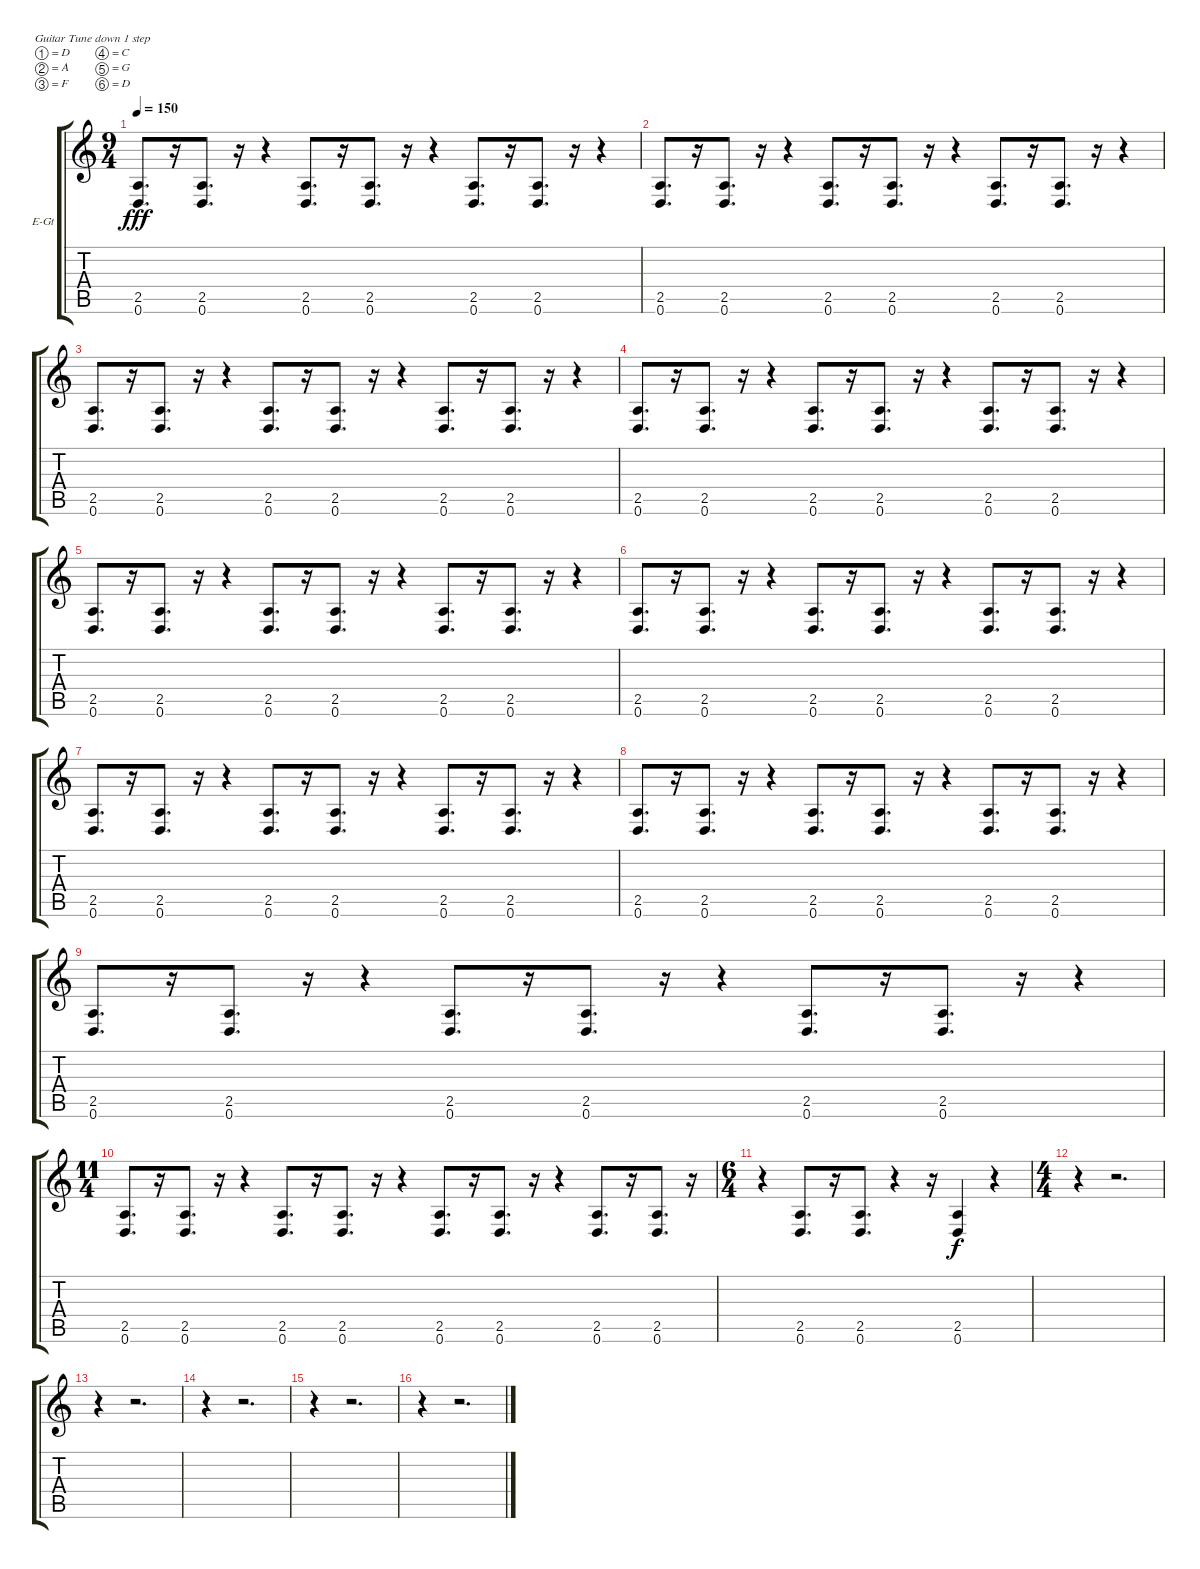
\bracketExtendMode groupsimilarinstruments
\firstSystemTrackNameOrientation horizontal
\otherSystemsTrackNameOrientation horizontal
\track ("Гитара 2" "E-Gt") {instrument distortionguitar}
\staff {score tabs}
\tuning (D4 A3 F3 C3 G2 D2)
\ts (9 4)
\beaming (8 6 6 6)
\tempo 150
\clef g2
\ks c
(2.5 0.6).8{d dy fff} r.16 (2.5 0.6).8{d} r.16 r.4 (2.5 0.6).8{d} r.16 (2.5 0.6).8{d} r.16 r.4 (2.5 0.6).8{d} r.16 (2.5 0.6).8{d} r.16 r.4 |
(2.5 0.6).8{d} r.16 (2.5 0.6).8{d} r.16 r.4 (2.5 0.6).8{d} r.16 (2.5 0.6).8{d} r.16 r.4 (2.5 0.6).8{d} r.16 (2.5 0.6).8{d} r.16 r.4 |
(2.5 0.6).8{d} r.16 (2.5 0.6).8{d} r.16 r.4 (2.5 0.6).8{d} r.16 (2.5 0.6).8{d} r.16 r.4 (2.5 0.6).8{d} r.16 (2.5 0.6).8{d} r.16 r.4 |
(2.5 0.6).8{d} r.16 (2.5 0.6).8{d} r.16 r.4 (2.5 0.6).8{d} r.16 (2.5 0.6).8{d} r.16 r.4 (2.5 0.6).8{d} r.16 (2.5 0.6).8{d} r.16 r.4 |
(2.5 0.6).8{d} r.16 (2.5 0.6).8{d} r.16 r.4 (2.5 0.6).8{d} r.16 (2.5 0.6).8{d} r.16 r.4 (2.5 0.6).8{d} r.16 (2.5 0.6).8{d} r.16 r.4 |
(2.5 0.6).8{d} r.16 (2.5 0.6).8{d} r.16 r.4 (2.5 0.6).8{d} r.16 (2.5 0.6).8{d} r.16 r.4 (2.5 0.6).8{d} r.16 (2.5 0.6).8{d} r.16 r.4 |
(2.5 0.6).8{d} r.16 (2.5 0.6).8{d} r.16 r.4 (2.5 0.6).8{d} r.16 (2.5 0.6).8{d} r.16 r.4 (2.5 0.6).8{d} r.16 (2.5 0.6).8{d} r.16 r.4 |
(2.5 0.6).8{d} r.16 (2.5 0.6).8{d} r.16 r.4 (2.5 0.6).8{d} r.16 (2.5 0.6).8{d} r.16 r.4 (2.5 0.6).8{d} r.16 (2.5 0.6).8{d} r.16 r.4 |
(2.5 0.6).8{d} r.16 (2.5 0.6).8{d} r.16 r.4 (2.5 0.6).8{d} r.16 (2.5 0.6).8{d} r.16 r.4 (2.5 0.6).8{d} r.16 (2.5 0.6).8{d} r.16 r.4 |
\ts (11 4)
\beaming (8 6 6 6 4)
(2.5 0.6).8{d} r.16 (2.5 0.6).8{d} r.16 r.4 (2.5 0.6).8{d} r.16 (2.5 0.6).8{d} r.16 r.4 (2.5 0.6).8{d} r.16 (2.5 0.6).8{d} r.16 r.4 (2.5 0.6).8{d} r.16 (2.5 0.6).8{d} r.16 |
\ts (6 4)
\beaming (8 6 6)
r.4 (2.5 0.6).8{d} r.16 (2.5 0.6).8{d} r.4 r.16 (2.5 0.6).4{dy f} r.4 |
\ts (4 4)
\beaming (8 2 2 2 2)
r.4 r.2{d} |
r.4 r.2{d} |
r.4 r.2{d} |
r.4 r.2{d} |
r.4 r.2{d}
